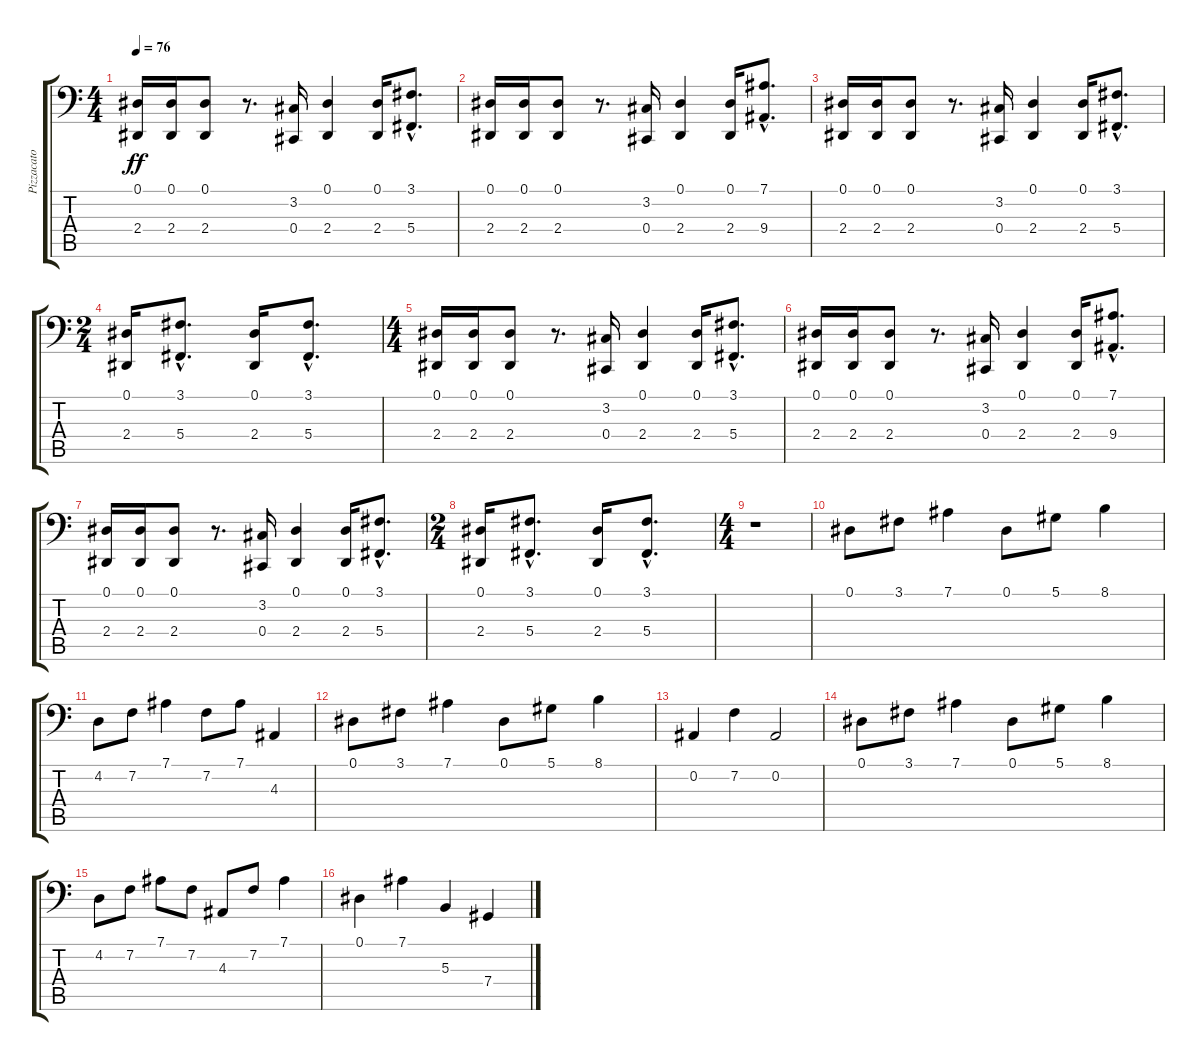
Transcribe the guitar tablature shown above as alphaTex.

\track ("Pizzacato / Timpani" "Pizzacato ") {instrument pizzicatostrings}
\staff {score tabs}
\tuning (Eb3 Bb2 Gb2 Db2 Ab1 Eb1) {hide}
\ts (4 4)
\tempo 76
\clef f4
\ks c
(0.1 2.4).16{dy ff instrument timpani} (0.1 2.4).16 (0.1 2.4).8 r.8{d} (3.2 0.4).16 (0.1 2.4).4 (0.1 2.4).16 (3.1{hac} 5.4{hac}).8{d} |
(0.1 2.4).16 (0.1 2.4).16 (0.1 2.4).8 r.8{d} (3.2 0.4).16 (0.1 2.4).4 (0.1 2.4).16 (7.1{hac} 9.4{hac}).8{d} |
(0.1 2.4).16 (0.1 2.4).16 (0.1 2.4).8 r.8{d} (3.2 0.4).16 (0.1 2.4).4 (0.1 2.4).16 (3.1{hac} 5.4{hac}).8{d} |
\ts (2 4)
(0.1 2.4).16 (3.1{hac} 5.4{hac}).8{d} (0.1 2.4).16 (3.1{hac} 5.4{hac}).8{d} |
\ts (4 4)
(0.1 2.4).16{instrument timpani} (0.1 2.4).16 (0.1 2.4).8 r.8{d} (3.2 0.4).16 (0.1 2.4).4 (0.1 2.4).16 (3.1{hac} 5.4{hac}).8{d} |
(0.1 2.4).16 (0.1 2.4).16 (0.1 2.4).8 r.8{d} (3.2 0.4).16 (0.1 2.4).4 (0.1 2.4).16 (7.1{hac} 9.4{hac}).8{d} |
(0.1 2.4).16 (0.1 2.4).16 (0.1 2.4).8 r.8{d} (3.2 0.4).16 (0.1 2.4).4 (0.1 2.4).16 (3.1{hac} 5.4{hac}).8{d} |
\ts (2 4)
(0.1 2.4).16 (3.1{hac} 5.4{hac}).8{d} (0.1 2.4).16 (3.1{hac} 5.4{hac}).8{d} |
\ts (4 4)
r.1 |
0.1.8{instrument pizzicatostrings} 3.1.8 7.1.4 0.1.8 5.1.8 8.1.4 |
4.2.8 7.2.8 7.1.4 7.2.8 7.1.8 4.3.4 |
0.1.8{instrument pizzicatostrings} 3.1.8 7.1.4 0.1.8 5.1.8 8.1.4 |
0.2.4 7.2.4 0.2.2 |
0.1.8 3.1.8 7.1.4 0.1.8 5.1.8 8.1.4 |
4.2.8 7.2.8 7.1.8 7.2.8 4.3.8 7.2.8 7.1.4 |
0.1.4 7.1.4 5.3.4 7.4.4
